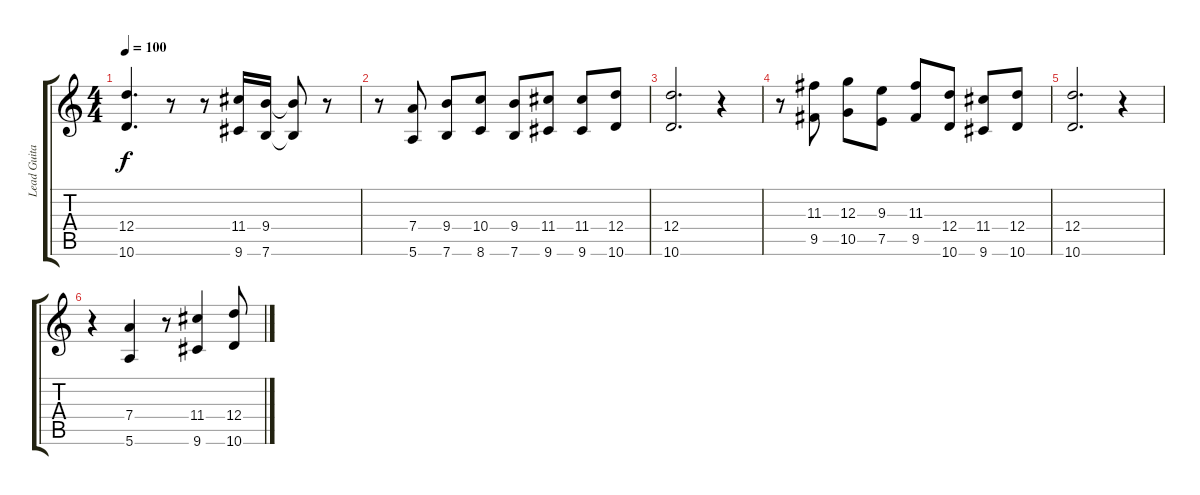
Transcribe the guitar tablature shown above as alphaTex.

\track ("Lead Guitar" "Lead Guita") {instrument overdrivenguitar}
\staff {score tabs}
\tuning (E4 B3 G3 D3 A2 E2) {hide}
\ts (4 4)
\tempo 100
\clef g2
\ks c
(12.4 10.6).4{d dy f volume 8} r.8 r.8 (11.4 9.6).16 (9.4 7.6).16 (9.4{t} 7.6{t}).8 r.8 |
r.8 (7.4 5.6).8 (9.4 7.6).8 (10.4 8.6).8 (9.4 7.6).8 (11.4 9.6).8 (11.4 9.6).8 (12.4 10.6).8 |
(12.4 10.6).2{d volume 4} r.4 |
r.8 (11.3 9.5).8 (12.3 10.5).8 (9.3 7.5).8 (11.3 9.5).8 (12.4 10.6).8 (11.4 9.6).8 (12.4 10.6).8 |
(12.4 10.6).2{d volume 0} r.4 |
r.4 (7.4 5.6).4 r.8 (11.4 9.6).4 (12.4 10.6).8
